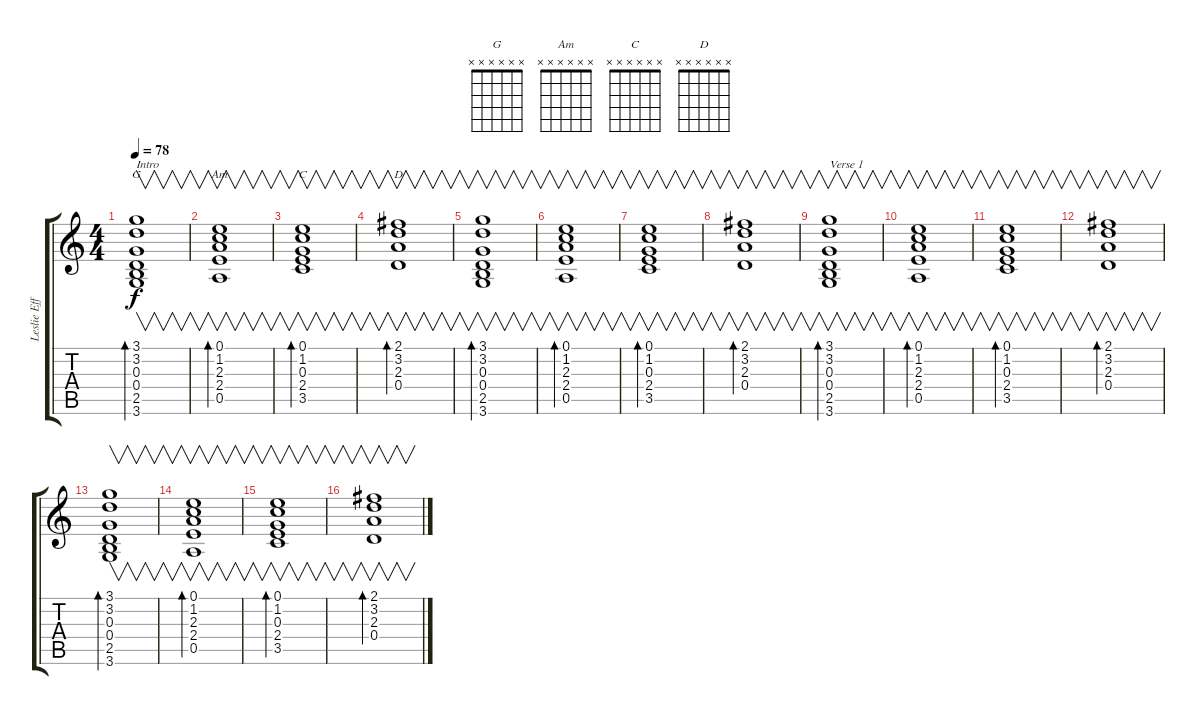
\track ("Leslie Effect Guitar" "Leslie Eff") {instrument electricguitarjazz}
\staff {score tabs}
\tuning (E4 B3 G3 D3 A2 E2) {hide}
\chord ("G" x x x x x x) {firstfret 0}
\chord ("Am" x x x x x x) {firstfret 0}
\chord ("C" x x x x x x) {firstfret 0}
\chord ("D" x x x x x x) {firstfret 0}
\ts (4 4)
\tempo 78
\clef g2
\ks c
(3.1 3.2 0.3 0.4 2.5 3.6).1{v bd 120 ch "G" txt "Intro" dy f instrument electricguitarjazz} |
(0.1 1.2 2.3 2.4 0.5).1{v bd 120 ch "Am"} |
(0.1 1.2 0.3 2.4 3.5).1{v bd 120 ch "C"} |
(2.1 3.2 2.3 0.4).1{v bd 120 ch "D"} |
(3.1 3.2 0.3 0.4 2.5 3.6).1{v bd 120} |
(0.1 1.2 2.3 2.4 0.5).1{v bd 120} |
(0.1 1.2 0.3 2.4 3.5).1{v bd 120} |
(2.1 3.2 2.3 0.4).1{v bd 120} |
(3.1 3.2 0.3 0.4 2.5 3.6).1{v bd 120 txt "Verse 1"} |
(0.1 1.2 2.3 2.4 0.5).1{v bd 120} |
(0.1 1.2 0.3 2.4 3.5).1{v bd 120} |
(2.1 3.2 2.3 0.4).1{v bd 120} |
(3.1 3.2 0.3 0.4 2.5 3.6).1{v bd 120} |
(0.1 1.2 2.3 2.4 0.5).1{v bd 120} |
(0.1 1.2 0.3 2.4 3.5).1{v bd 120} |
(2.1 3.2 2.3 0.4).1{v bd 120}
